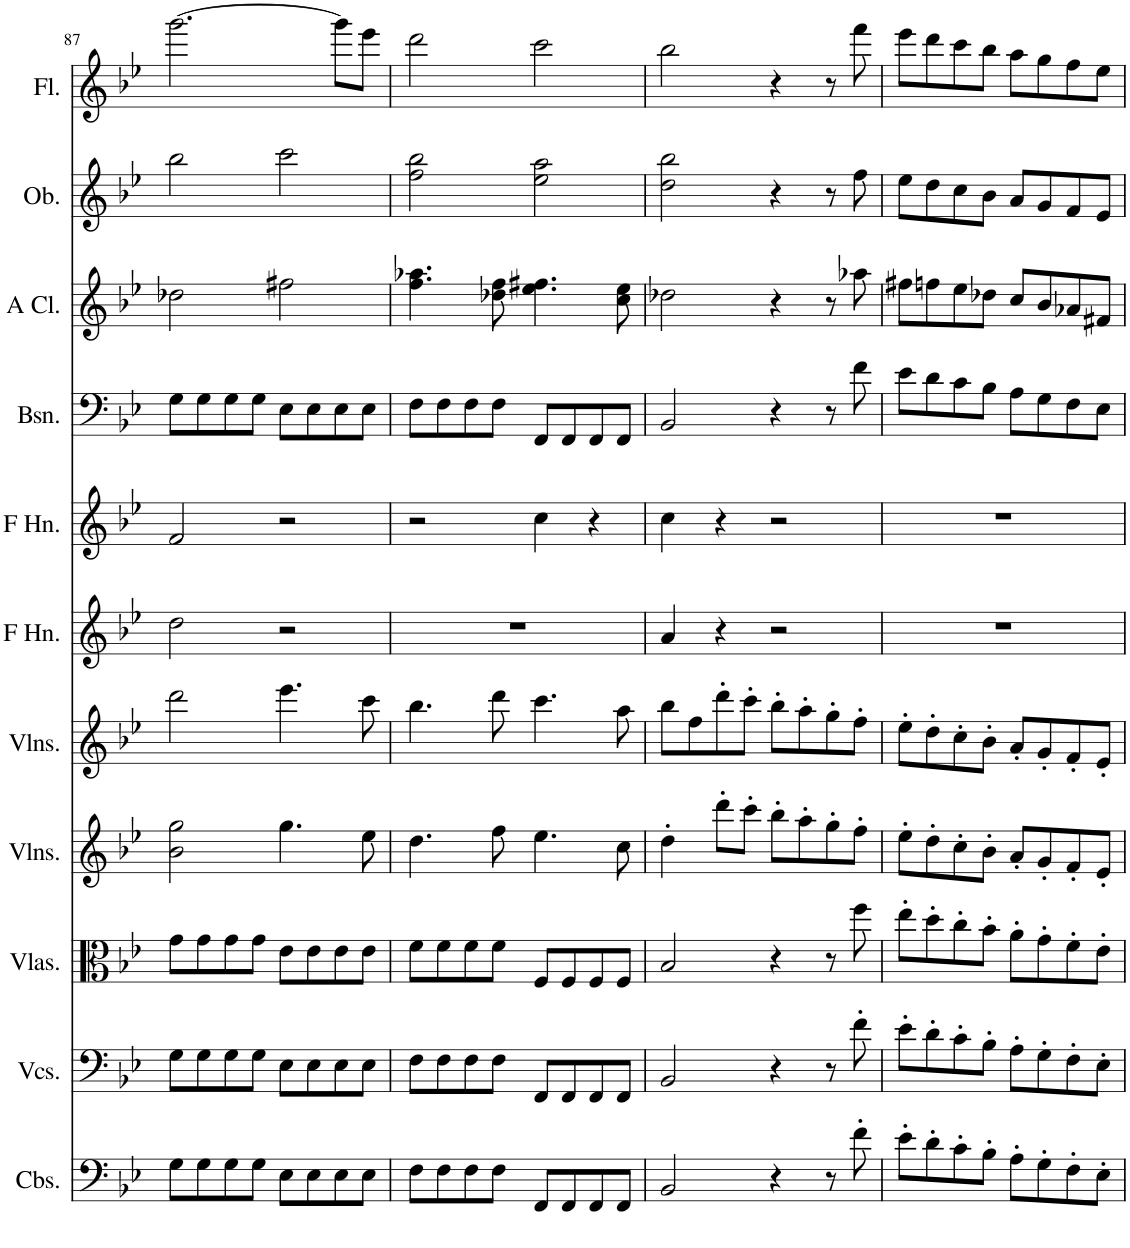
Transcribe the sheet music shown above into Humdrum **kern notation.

**kern	**kern	**kern	**kern	**kern	**kern	**kern	**kern	**kern	**kern	**kern
*part11	*part10	*part9	*part8	*part7	*part6	*part5	*part4	*part3	*part2	*part1
*staff11	*staff10	*staff9	*staff8	*staff7	*staff6	*staff5	*staff4	*staff3	*staff2	*staff1
*I"Contrabasses, Basso.	*I"Violoncellos, Violoncello.	*I"Violas, Viola.	*I"Violins, Violino II.	*I"Violins, Violino I.	*I"Horn in F, Corni in G.	*I"Horn in F, Corni in B.	*I"Bassoon, Fagotti.	*I"A Clarinet, Clarinetti.	*I"Oboe, Oboi.	*I"Flute, Flauto.
*I'Cbs.	*I'Vcs.	*I'Vlas.	*I'Vlns.	*I'Vlns.	*	*	*I'Bsn.	*I'A Cl.	*I'Ob.	*I'Fl.
!!LO:PB:g=z
*clefF4	*clefF4	*clefC3	*clefG2	*clefG2	*clefG2	*clefG2	*clefF4	*clefG2	*clefG2	*clefG2
*Trd7c12	*	*	*	*	*Trd4c7	*Trd4c7	*	*Trd2c3	*	*
*k[b-e-]	*k[b-e-]	*k[b-e-]	*k[b-e-]	*k[b-e-]	*k[b-e-]	*k[b-e-]	*k[b-e-]	*k[b-e-]	*k[b-e-]	*k[b-e-]
*M4/4	*M4/4	*M4/4	*M4/4	*M4/4	*M4/4	*M4/4	*M4/4	*M4/4	*M4/4	*M4/4
=87	=87	=87	=87	=87	=87	=87	=87	=87	=87	=87
8G\L	8G\L	8g\L	2b-\ 2gg\	2ddd\	2dd\	2f/	8G\L	2dd-X\	2bb-\	[2.ggg\
8G\	8G\	8g\	.	.	.	.	8G\	.	.	.
8G\	8G\	8g\	.	.	.	.	8G\	.	.	.
8G\J	8G\J	8g\J	.	.	.	.	8G\J	.	.	.
8E-\L	8E-\L	8e-\L	4.gg\	4.eee-\	2r	2r	8E-\L	2ff#X\	2ccc\	.
8E-\	8E-\	8e-\	.	.	.	.	8E-\	.	.	.
8E-\	8E-\	8e-\	.	.	.	.	8E-\	.	.	8ggg\L]
8E-\J	8E-\J	8e-\J	8ee-\	8ccc\	.	.	8E-\J	.	.	8eee-\J
=88	=88	=88	=88	=88	=88	=88	=88	=88	=88	=88
8F\L	8F\L	8f\L	4.dd\	4.bb-\	1r	2r	8F\L	4.ff\ 4.aa-X\	2ff\ 2bb-\	2ddd\
8F\	8F\	8f\	.	.	.	.	8F\	.	.	.
8F\	8F\	8f\	.	.	.	.	8F\	.	.	.
8F\J	8F\J	8f\J	8ff\	8ddd\	.	.	8F\J	8dd-X\ 8ff\	.	.
8FF/L	8FF/L	8F/L	4.ee-\	4.ccc\	.	4cc\	8FF/L	4.ee-\ 4.ff#X\	2ee-\ 2aa\	2ccc\
8FF/	8FF/	8F/	.	.	.	.	8FF/	.	.	.
8FF/	8FF/	8F/	.	.	.	4r	8FF/	.	.	.
8FF/J	8FF/J	8F/J	8cc\	8aa\	.	.	8FF/J	8cc\ 8ee-\	.	.
=89	=89	=89	=89	=89	=89	=89	=89	=89	=89	=89
2BB-/	2BB-/	2B-/	4dd'\	8bb-\L	4a/	4cc\	2BB-/	2dd-X\	2dd\ 2bb-\	2bb-\
.	.	.	.	8ff\	.	.	.	.	.	.
.	.	.	8ddd'\L	8ddd'\	4r	4r	.	.	.	.
.	.	.	8ccc'\J	8ccc'\J	.	.	.	.	.	.
4r	4r	4r	8bb-'\L	8bb-'\L	2r	2r	4r	4r	4r	4r
.	.	.	8aa'\	8aa'\	.	.	.	.	.	.
8r	8r	8r	8gg'\	8gg'\	.	.	8r	8r	8r	8r
8f'\	8f'\	8ff\	8ff'\J	8ff'\J	.	.	8f\	8aa-X\	8ff\	8fff\
=90	=90	=90	=90	=90	=90	=90	=90	=90	=90	=90
8e-'\L	8e-'\L	8ee-'\L	8ee-'\L	8ee-'\L	1r	1r	8e-\L	8ff#X\L	8ee-\L	8eee-\L
8d'\	8d'\	8dd'\	8dd'\	8dd'\	.	.	8d\	8ffn\	8dd\	8ddd\
8c'\	8c'\	8cc'\	8cc'\	8cc'\	.	.	8c\	8ee-\	8cc\	8ccc\
8B-'\J	8B-'\J	8b-'\J	8b-'\J	8b-'\J	.	.	8B-\J	8dd-X\J	8b-\J	8bb-\J
8A'\L	8A'\L	8a'\L	8a'/L	8a'/L	.	.	8A\L	8cc/L	8a/L	8aa\L
8G'\	8G'\	8g'\	8g'/	8g'/	.	.	8G\	8b-/	8g/	8gg\
8F'\	8F'\	8f'\	8f'/	8f'/	.	.	8F\	8a-X/	8f/	8ff\
8E-'\J	8E-'\J	8e-'\J	8e-'/J	8e-'/J	.	.	8E-\J	8f#X/J	8e-/J	8ee-\J
=	=	=	=	=	=	=	=	=	=	=
*-	*-	*-	*-	*-	*-	*-	*-	*-	*-	*-
